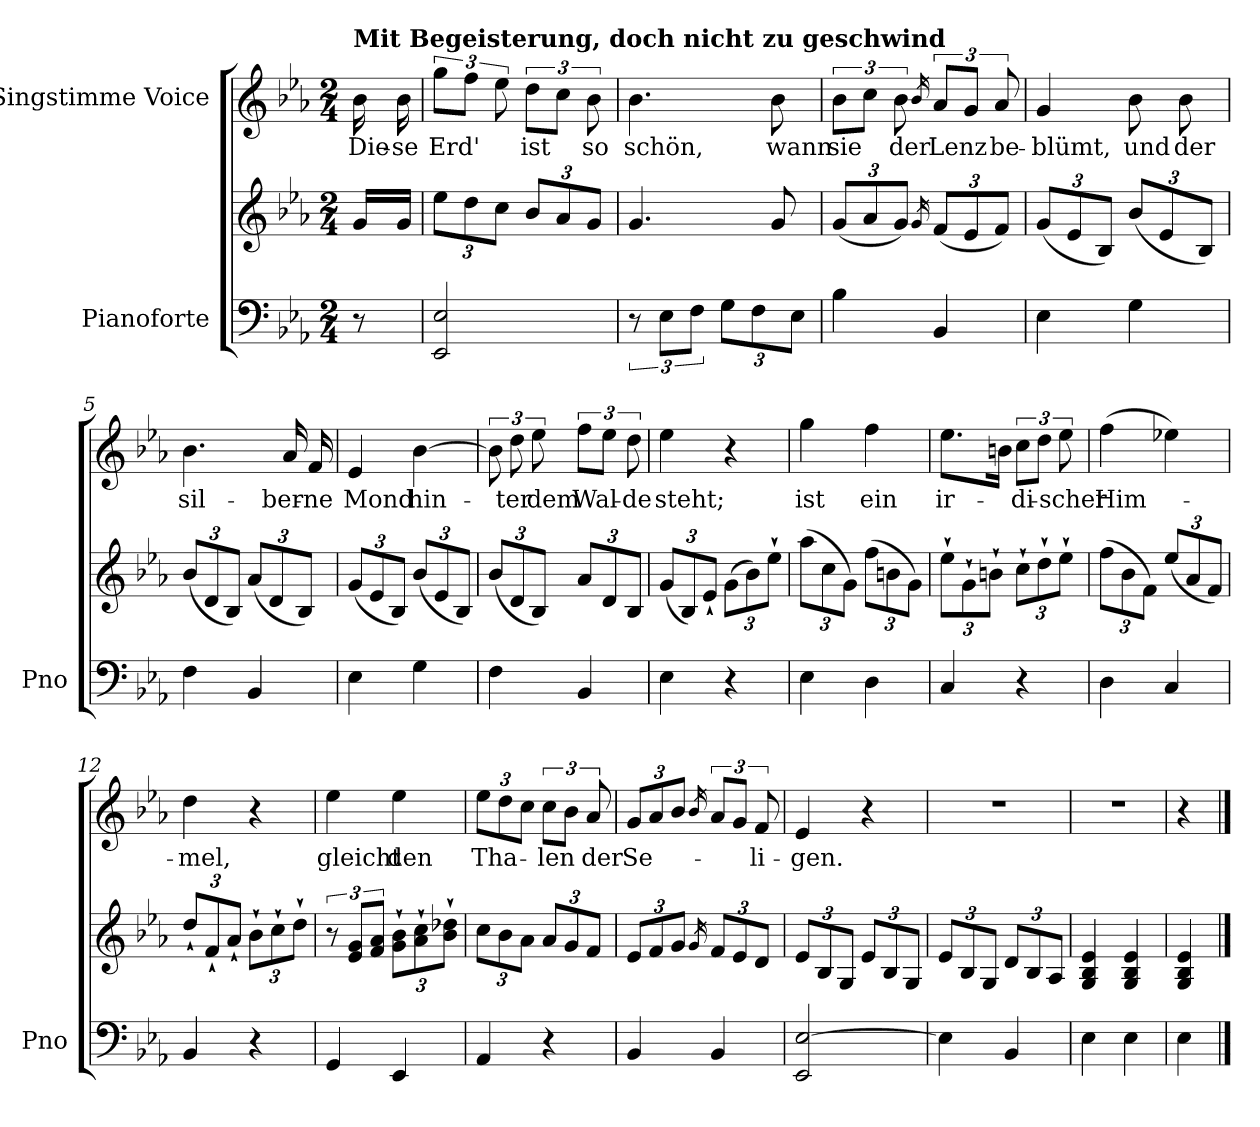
**kern	**kern	**kern	**text
*part2	*part2	*part1	*part1
*staff3	*staff2	*staff1	*staff1
*I"Pianoforte	*	*I"Singstimme Voice	*
*I'Pno	*	*	*
*clefF4	*clefG2	*clefG2	*
*k[b-e-a-]	*k[b-e-a-]	*k[b-e-a-]	*
*M2/4	*M2/4	*M2/4	*
=	=	=	=
!	!	!LO:TX:a:B:t=Mit Begeisterung, doch nicht zu geschwind	!
!	!	!	!LO:LY:b
8r	16g/LL	16b-\	Die-
!	!	!	!LO:LY:b
.	16g/JJ	16b-\	-se
=1	=1	=1	=1
!	!	!	!LO:LY:b
2EE-/ 2E-/	12ee-\L	12gg\L	Erd'
.	12dd\	12ff\J	.
.	12cc\J	12ee-\	.
*	*Xbrackettup	*	*
!	!	!	!LO:LY:b
.	12b-/L	12dd\L	ist
.	12a-/	12cc\J	.
!	!	!	!LO:LY:b
.	12g/J	12b-\	so
=2	=2	=2	=2
!	!	!	!LO:LY:b
12r	4.g/	4.b-\	schön,
12E-\L	.	.	.
12F\J	.	.	.
*Xbrackettup	*	*	*
12G\L	.	.	.
12F\	.	.	.
!	!	!	!LO:LY:b
.	8g/	8b-\	wann
12E-\J	.	.	.
=3	=3	=3	=3
!	!	!	!LO:LY:b
4B-\	(12g/L	12b-\L	sie
.	12a-/	12cc\J	.
!	!	!	!LO:LY:b
.	12g/J)	12b-\	der
.	16qg/	16qb-/	.
*	*brackettup	*	*
!	!	!	!LO:LY:b
4BB-/	(12f/L	12a-/L	Lenz
.	12e-/	12g/J	.
!	!	!	!LO:LY:b
.	12f/J)	12a-/	be-
=4	=4	=4	=4
*	*Xbrackettup	*	*
!	!	!	!LO:LY:b
4E-\	(12g/L	4g/	-blümt,
.	12e-/	.	.
.	12B-/J)	.	.
!	!	!	!LO:LY:b
4G\	(12b-/L	8b-\	und
.	12e-/	.	.
!	!	!	!LO:LY:b
.	.	8b-\	der
.	12B-/J)	.	.
=5	=5	=5	=5
!	!	!	!LO:LY:b
4F\	(12b-/L	4.b-\	sil-
.	12d/	.	.
.	12B-/J)	.	.
4BB-/	(12a-/L	.	.
.	12d/	.	.
!	!	!	!LO:LY:b
.	.	16a-/	-ber-
.	12B-/J)	.	.
!	!	!	!LO:LY:b
.	.	16f/	-ne
=6	=6	=6	=6
!	!	!	!LO:LY:b
4E-\	(12g/L	4e-/	Mond
.	12e-/	.	.
.	12B-/J)	.	.
!	!	!	!LO:LY:b
4G\	(12b-/L	[4b-\	hin-
.	12e-/	.	.
.	12B-/J)	.	.
!!LO:LB:g=z
=7	=7	=7	=7
4F\	(12b-/L	12b-\]	.
!	!	!	!LO:LY:b
.	12d/	12dd\	-ter
!	!	!	!LO:LY:b
.	12B-/J)	12ee-\	dem
!	!	!	!LO:LY:b
4BB-/	12a-/L	12ff\L	Wal-
.	12d/	12ee-\J	.
!	!	!	!LO:LY:b
.	12B-/J	12dd\	-de
=8	=8	=8	=8
!	!	!	!LO:LY:b
4E-\	(12g/L	4ee-\	steht;
.	12B-/)	.	.
.	12e-`/J	.	.
4r	(12g\L	4r	.
.	12b-\)	.	.
.	12ee-`\J	.	.
!!LO:LB:g=z
=9	=9	=9	=9
!	!	!	!LO:LY:b
4E-\	(12aa-\L	4gg\	ist
.	12cc\	.	.
.	12g\J)	.	.
!	!	!	!LO:LY:b
4D\	(12ff\L	4ff\	ein
.	12bn\	.	.
.	12g\J)	.	.
=10	=10	=10	=10
!	!	!	!LO:LY:b
4C/	12ee-`\L	8.ee-\L	ir-
.	12g`\	.	.
.	12bn`\J	.	.
.	.	16bn\Jk	.
!	!	!	!LO:LY:b
4r	12cc`\L	12cc\L	-di-
.	12dd`\	12dd\J	.
!	!	!	!LO:LY:b
.	12ee-`\J	12ee-\	-scher
=11	=11	=11	=11
!	!	!	!LO:LY:b
4D\	(12ff\L	(4ff\	Him-
.	12b-\	.	.
.	12f\J)	.	.
4C/	(12ee-/L	4ee-X\)	.
.	12a-/	.	.
.	12f/J)	.	.
=12	=12	=12	=12
!	!	!	!LO:LY:b
4BB-/	12dd`/L	4dd\	-mel,
.	12f`/	.	.
.	12a-`/J	.	.
4r	12b-`\L	4r	.
.	12cc`\	.	.
.	12dd`\J	.	.
=13	=13	=13	=13
*	*brackettup	*	*
!	!	!	!LO:LY:b
4GG/	12r	4ee-\	gleicht
.	12e-/ 12g/L	.	.
.	12f/ 12a-/J	.	.
*	*Xbrackettup	*	*
!	!	!	!LO:LY:b
4EE-/	12g\` 12b-\`L	4ee-\	den
.	12a-\` 12cc\`	.	.
.	12b-\` 12dd-X\`J	.	.
=14	=14	=14	=14
!	!	!	!LO:LY:b
4AA-/	12cc\L	12ee-\L	Tha-
.	12b-\	12dd\	.
.	12a-\J	12cc\J	.
!	!	!	!LO:LY:b
4r	12a-/L	12cc\L	-len
.	12g/	12b-\J	.
!	!	!	!LO:LY:b
.	12f/J	12a-/	der
=15	=15	=15	=15
*	*	*Xbrackettup	*
!	!	!	!LO:LY:b
4BB-/	12e-/L	12g/L	Se-
.	12f/	12a-/	.
.	12g/J	12b-/J	.
.	16qg/	16qb-/	.
*	*	*brackettup	*
4BB-/	12f/L	12a-/L	.
.	12e-/	12g/J	.
!	!	!	!LO:LY:b
.	12d/J	12f/	-li-
!!LO:LB:g=z
=16	=16	=16	=16
!	!	!	!LO:LY:b
2EE-/ [2E-/	12e-/L	4e-/	-gen.
.	12B-/	.	.
.	12G/J	.	.
.	12e-/L	4r	.
.	12B-/	.	.
.	12G/J	.	.
=17	=17	=17	=17
4E-\]	12e-/L	2r	.
.	12B-/	.	.
.	12G/J	.	.
4BB-/	12d/L	.	.
.	12B-/	.	.
.	12A-/J	.	.
=18	=18	=18	=18
4E-\	4G/ 4B-/ 4e-/	2r	.
4E-\	4G/ 4B-/ 4e-/	.	.
=19	=19	=19	=19
4E-\	4G/ 4B-/ 4e-/	4r	.
==	==	==	==
*-	*-	*-	*-
